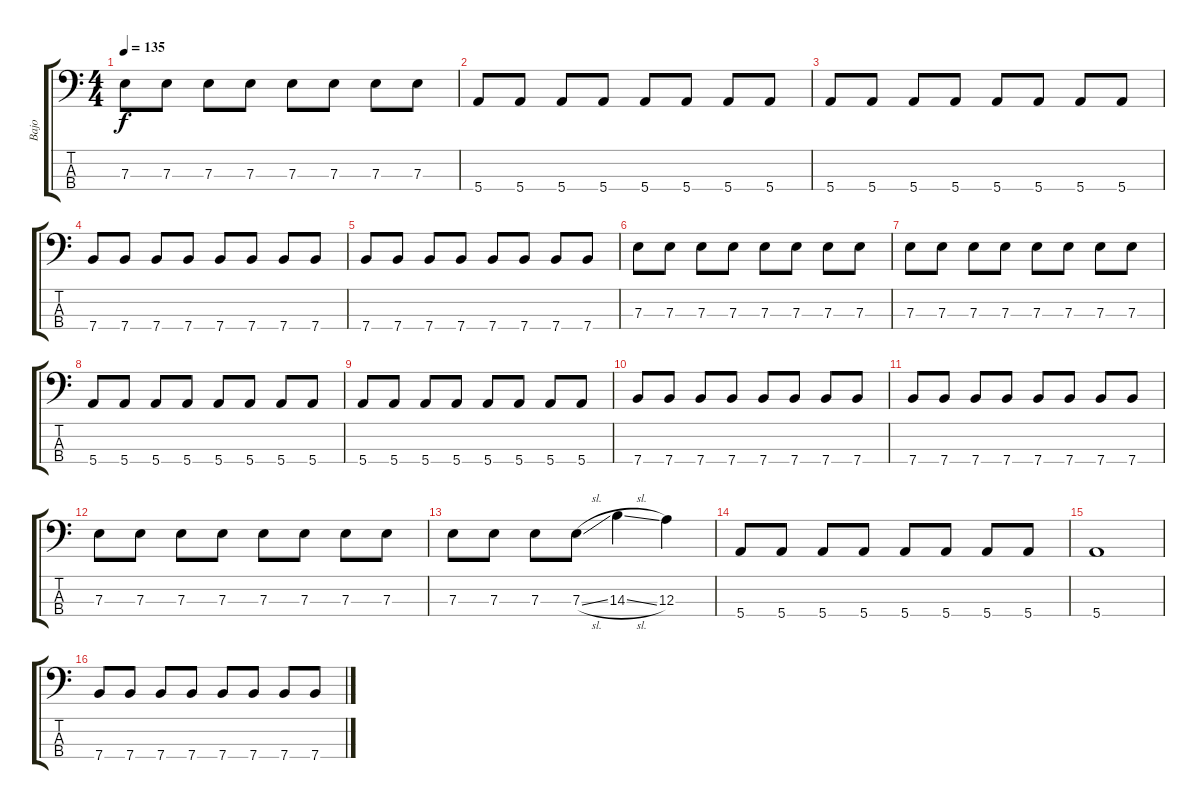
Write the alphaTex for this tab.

\track ("Bajo" "Bajo") {instrument electricbassfinger}
\staff {score tabs}
\tuning (G2 D2 A1 E1) {hide}
\ts (4 4)
\tempo 135
\clef f4
\ks c
7.3.8{dy f} 7.3.8 7.3.8 7.3.8 7.3.8 7.3.8 7.3.8 7.3.8 |
5.4.8 5.4.8 5.4.8 5.4.8 5.4.8 5.4.8 5.4.8 5.4.8 |
5.4.8 5.4.8 5.4.8 5.4.8 5.4.8 5.4.8 5.4.8 5.4.8 |
7.4.8 7.4.8 7.4.8 7.4.8 7.4.8 7.4.8 7.4.8 7.4.8 |
7.4.8 7.4.8 7.4.8 7.4.8 7.4.8 7.4.8 7.4.8 7.4.8 |
7.3.8 7.3.8 7.3.8 7.3.8 7.3.8 7.3.8 7.3.8 7.3.8 |
7.3.8 7.3.8 7.3.8 7.3.8 7.3.8 7.3.8 7.3.8 7.3.8 |
5.4.8 5.4.8 5.4.8 5.4.8 5.4.8 5.4.8 5.4.8 5.4.8 |
5.4.8 5.4.8 5.4.8 5.4.8 5.4.8 5.4.8 5.4.8 5.4.8 |
7.4.8 7.4.8 7.4.8 7.4.8 7.4.8 7.4.8 7.4.8 7.4.8 |
7.4.8 7.4.8 7.4.8 7.4.8 7.4.8 7.4.8 7.4.8 7.4.8 |
7.3.8 7.3.8 7.3.8 7.3.8 7.3.8 7.3.8 7.3.8 7.3.8 |
7.3.8 7.3.8 7.3.8 7.3{sl}.8 14.3{sl}.4 12.3.4 |
5.4.8 5.4.8 5.4.8 5.4.8 5.4.8 5.4.8 5.4.8 5.4.8 |
5.4.1 |
7.4.8 7.4.8 7.4.8 7.4.8 7.4.8 7.4.8 7.4.8 7.4.8
